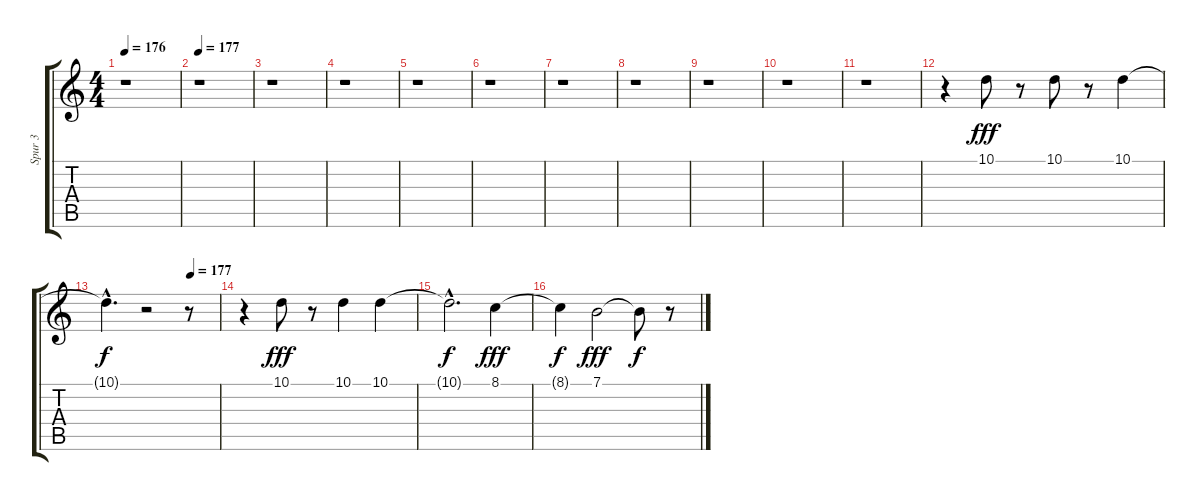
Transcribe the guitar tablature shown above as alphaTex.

\track ("Spur 3" "Spur 3") {instrument clarinet}
\staff {score tabs}
\tuning (E4 B3 G3 D3 A2 E2) {hide}
\ts (4 4)
\tempo 176
\clef g2
\ks c
r.1{dy fff} |
\tempo 177
r.1 |
r.1 |
r.1 |
r.1 |
r.1 |
r.1 |
r.1 |
r.1 |
r.1 |
r.1 |
r.4 10.1.8 r.8 10.1.8 r.8 10.1.4 |
\tempo (177 0.75)
10.1{hac t}.4{d dy f} r.2 r.8 |
r.4 10.1.8{dy fff} r.8 10.1.4 10.1.4 |
10.1{hac t}.2{d dy f} 8.1.4{dy fff} |
8.1{t}.4{dy f} 7.1.2{dy fff} 7.1{t}.8{dy f} r.8
